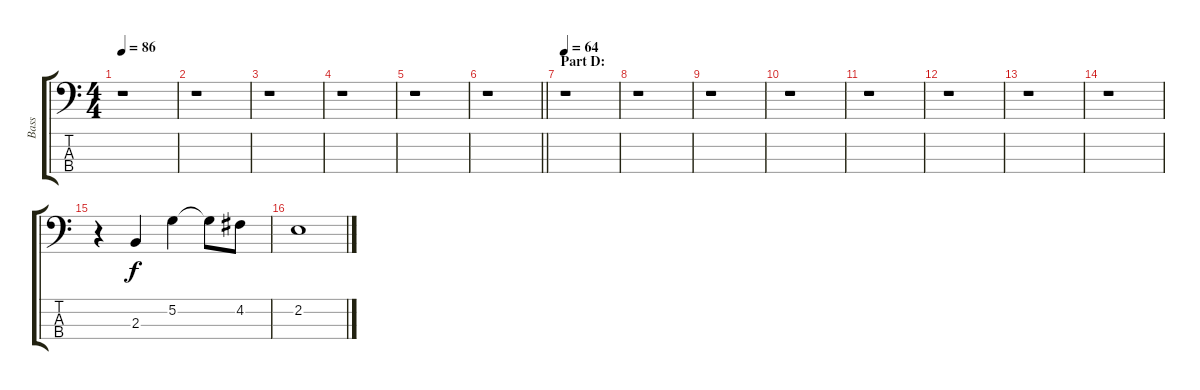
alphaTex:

\track ("Bass" "Bass") {instrument slapbass2}
\staff {score tabs}
\tuning (G2 D2 A1 E1) {hide}
\ts (4 4)
\tempo 86
\clef f4
\ks c
r.1{dy f} |
r.1 |
r.1 |
r.1 |
r.1 |
\barLineRight lightlight
r.1 |
\section ("" "Part D:")
\tempo 64
r.1 |
r.1 |
r.1 |
r.1 |
r.1 |
r.1 |
r.1 |
r.1 |
r.4{volume 10 instrument stringensemble1} 2.3.4 5.2.4 5.2{t}.8 4.2.8 |
2.2.1
